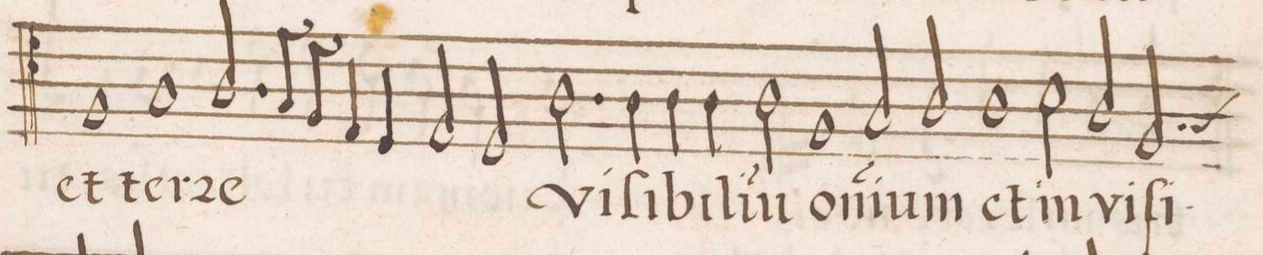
**kern	**text
*I"TENOR	*
*clefC4	*
*k[]	*
*met(C|)	*
*M2/1	*
1F/	et
1G/	ter-
=9-	=9-
2.A/	-re
8G/	.
8F/	.
4E/	.
4D/	.
2E/	.
=10-	=10-
2D/	.
2.A\	vi-
4A\	-ſi-
4A\	-bi-
4A\	-li-
=11-	=11-
2A\	-u(m)
1F/	o(m)-
2G/	-ni-
=12-	=12-
2A/	-um
1A\	et
2B\	in-
=13-	=13-
2A/	-vi-
*custos:G	*
2F/	-ſi-
*-	*-
